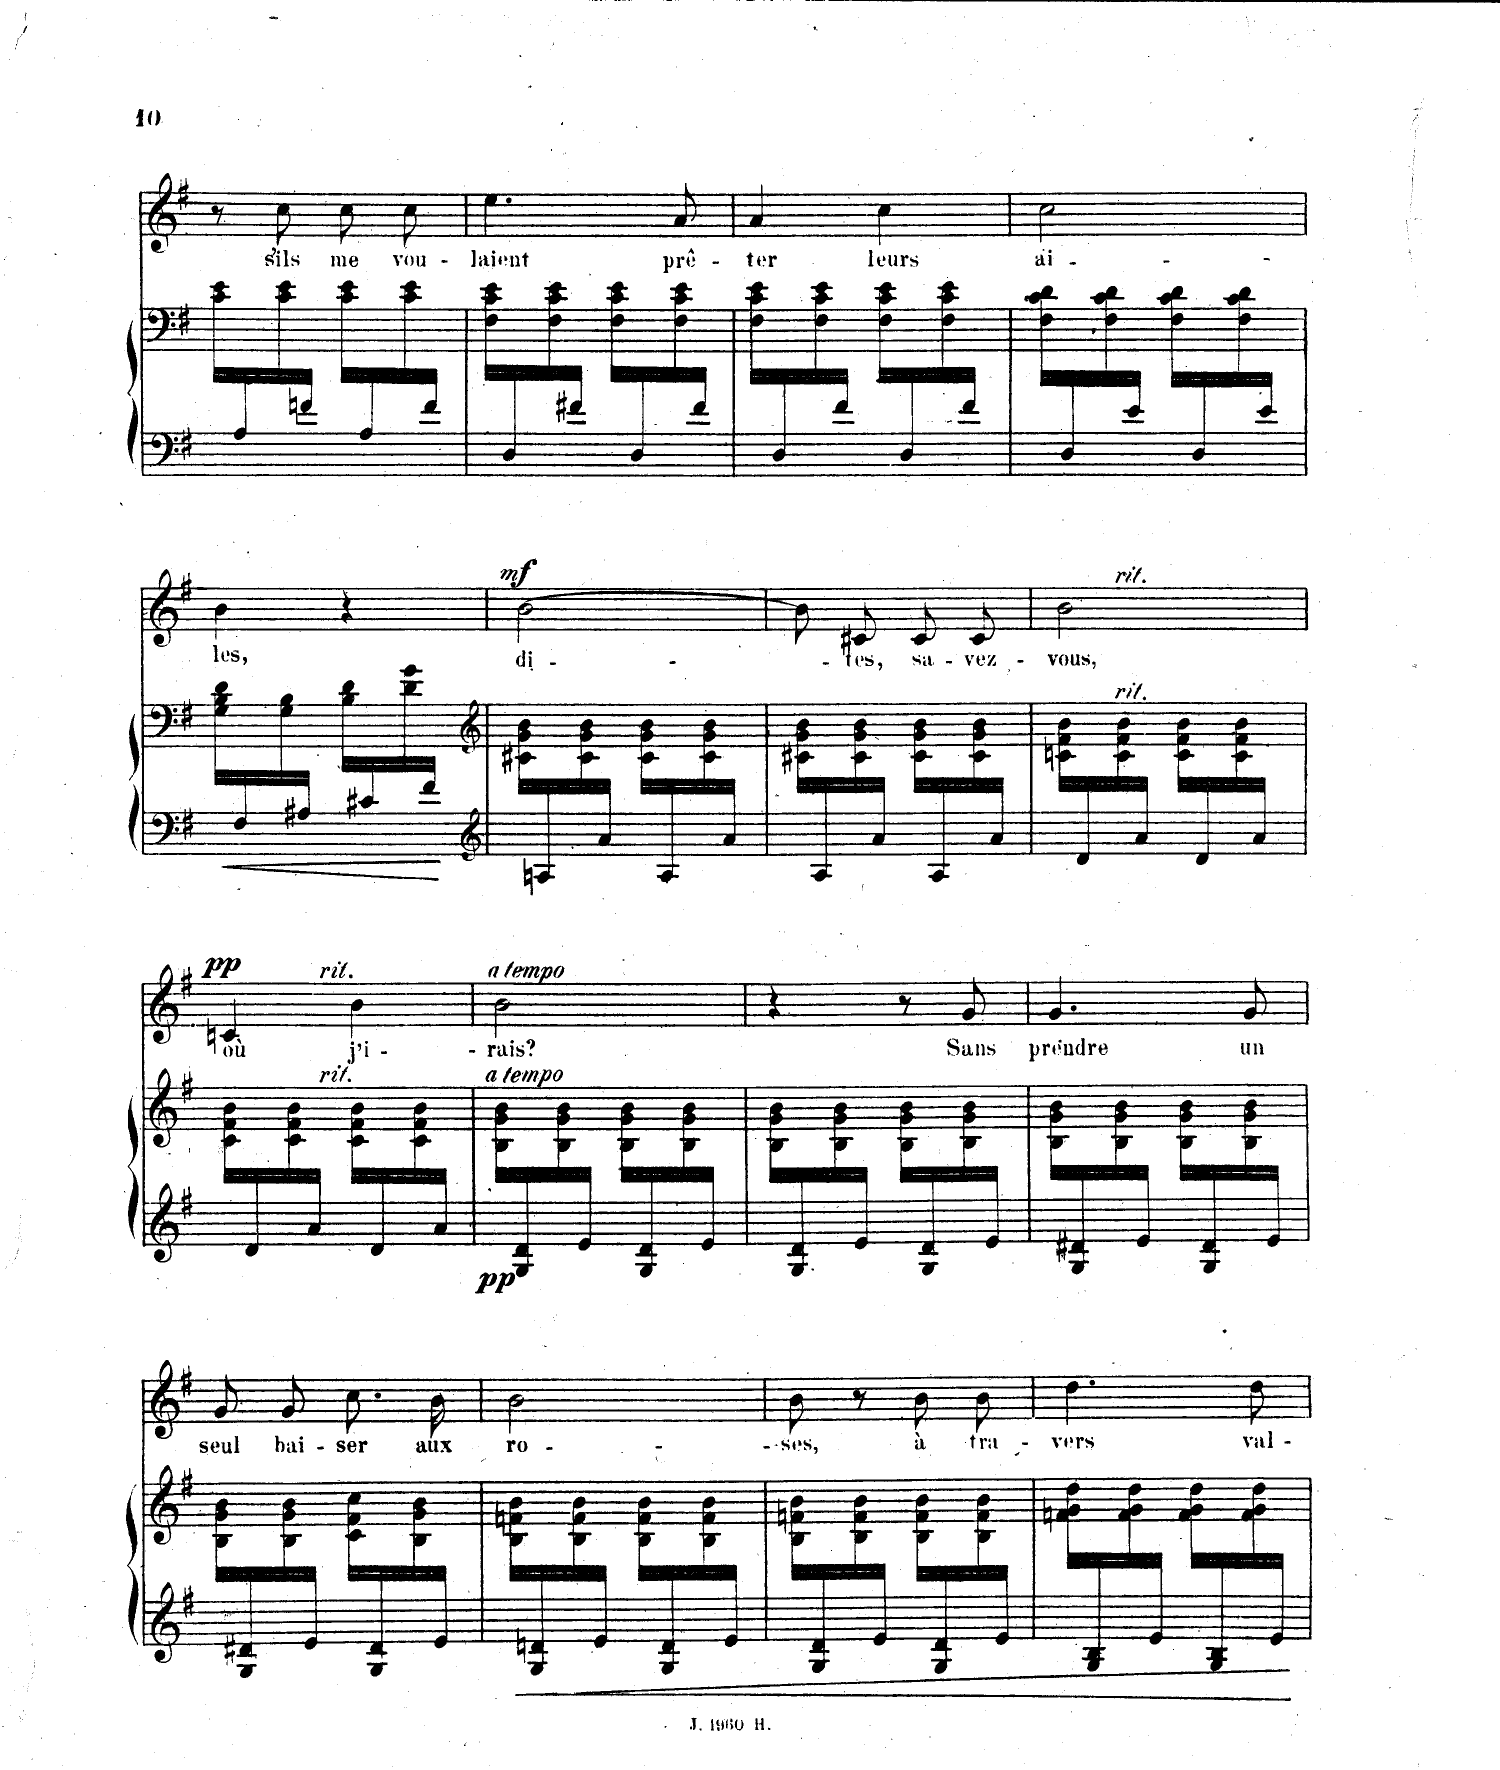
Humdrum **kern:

**kern	**kern	**dynam	**kern	**text	**dynam
*part2	*part2	*part2	*part1	*part1	*part1
*staff3	*staff2	*staff2/3	*staff1	*staff1	*staff1
*I"Piano	*	*	*I"Chant Voice	*	*
*I'Pno	*	*	*	*	*
*clefF4	*clefF4	*	*clefG2	*	*
*k[f#]	*k[f#]	*	*k[f#]	*	*
*M2/4	*M2/4	*	*M2/4	*	*
=29	=29	=29	=29	=29	=29
*^	*	*	*	*	*
16ryy	2ryy	16c\ 16e\LL	.	8r	.	.
16A/	.	16ryy	.	.	.	.
16ryy	.	16c\ 16e\	.	8cc\	S'ils	.
16fn/JJ	.	16ryy	.	.	.	.
16ryy	.	16c\ 16e\LL	.	8cc\L	me	.
16A/	.	16ryy	.	.	.	.
16ryy	.	16c\ 16e\	.	8cc\J	vou-	.
16f/JJ	.	16ryy	.	.	.	.
=30	=30	=30	=30	=30	=30	=30
16ryy	2ryy	16F#\ 16c\ 16e\LL	.	4.ee\	-laient	.
16D/	.	16ryy	.	.	.	.
16ryy	.	16F#\ 16c\ 16e\	.	.	.	.
16f#X/JJ	.	16ryy	.	.	.	.
16ryy	.	16F#\ 16c\ 16e\LL	.	.	.	.
16D/	.	16ryy	.	.	.	.
16ryy	.	16F#\ 16c\ 16e\	.	8a/	prê-	.
16f#/JJ	.	16ryy	.	.	.	.
=31	=31	=31	=31	=31	=31	=31
16ryy	2ryy	16F#\ 16c\ 16e\LL	.	4a/	-ter	.
16D/	.	16ryy	.	.	.	.
16ryy	.	16F#\ 16c\ 16e\	.	.	.	.
16f#/JJ	.	16ryy	.	.	.	.
16ryy	.	16F#\ 16c\ 16e\LL	.	4cc\	leurs	.
16D/	.	16ryy	.	.	.	.
16ryy	.	16F#\ 16c\ 16e\	.	.	.	.
16f#/JJ	.	16ryy	.	.	.	.
=32	=32	=32	=32	=32	=32	=32
16ryy	2ryy	16F#\ 16c\ 16d\LL	.	2cc\	ai-	.
16D/	.	16ryy	.	.	.	.
16ryy	.	16F#\ 16c\ 16d\	.	.	.	.
16e/JJ	.	16ryy	.	.	.	.
16ryy	.	16F#\ 16c\ 16d\LL	.	.	.	.
16D/	.	16ryy	.	.	.	.
16ryy	.	16F#\ 16c\ 16d\	.	.	.	.
16e/JJ	.	16ryy	.	.	.	.
=33	=33	=33	=33	=33	=33	=33
16ryy	2ryy	16G\ 16B\ 16d\LL	.	4b\	-- les,	.
16F#/	.	16ryy	.	.	.	.
16ryy	.	16G\ 16B\	.	.	.	.
16A#X/JJ	.	16ryy	.	.	.	.
16ryy	.	16B\ 16d\LL	.	4r	.	.
16c#X/	.	16ryy	.	.	.	.
16ryy	.	16d\ 16g\	.	.	.	.
16f#/JJ	.	16ryy	.	.	.	.
=34	=34	=34	=34	=34	=34	=34
*clefG2	*	*clefG2	*	*	*	*
!	!	!	!	!	!	!LO:DY:a
16ryy	2ryy	16c#X\ 16g\ 16b\LL	.	[2b\	di-	mf
16An/	.	16ryy	.	.	.	.
16ryy	.	16c#\ 16g\ 16b\	.	.	.	.
16a/JJ	.	16ryy	.	.	.	.
16ryy	.	16c#\ 16g\ 16b\LL	.	.	.	.
16A/	.	16ryy	.	.	.	.
16ryy	.	16c#\ 16g\ 16b\	.	.	.	.
16a/JJ	.	16ryy	.	.	.	.
=35	=35	=35	=35	=35	=35	=35
16ryy	2ryy	16c#X\ 16g\ 16b\LL	.	8b/L]	.	.
16A/	.	16ryy	.	.	.	.
16ryy	.	16c#\ 16g\ 16b\	.	8c#X/J	-tes,	.
16a/JJ	.	16ryy	.	.	.	.
16ryy	.	16c#\ 16g\ 16b\LL	.	8c#/L	sa-	.
16A/	.	16ryy	.	.	.	.
16ryy	.	16c#\ 16g\ 16b\	.	8c#/J	-vez-	.
16a/JJ	.	16ryy	.	.	.	.
=36	=36	=36	=36	=36	=36	=36
*	*	*	*	*^	*	*
16ryy	2ryy	16cn\ 16f#\ 16b\LL	.	2b\	8ryy	-vous,	.
16d/	.	16ryy	.	.	.	.	.
!	!	!	!	!	!LO:TX:a:i:t=rit.	!	!
!	!	!LO:TX:i:t=rit.	!	!	!	!	!
16ryy	.	16c\ 16f#\ 16b\	.	.	4.ryy	.	.
16a/JJ	.	16ryy	.	.	.	.	.
16ryy	.	16c\ 16f#\ 16b\LL	.	.	.	.	.
16d/	.	16ryy	.	.	.	.	.
16ryy	.	16c\ 16f#\ 16b\	.	.	.	.	.
16a/JJ	.	16ryy	.	.	.	.	.
=37	=37	=37	=37	=37	=37	=37	=37
!	!	!	!	!	!	!	!LO:DY:a
*	*	*	*	*v	*v	*	*
16ryy	2ryy	16c\ 16f#\ 16b\LL	.	4c/	où	pp
16d/	.	16ryy	.	.	.	.
16ryy	.	16c\ 16f#\ 16b\	.	.	.	.
16a/JJ	.	16ryy	.	.	.	.
!	!	!	!	!LO:TX:a:i:t=rit.	!	!
!	!	!LO:TX:i:t=rit.	!	!	!	!
16ryy	.	16c\ 16f#\ 16b\LL	.	4b\	j’i-	.
16d/	.	16ryy	.	.	.	.
16ryy	.	16c\ 16f#\ 16b\	.	.	.	.
16a/JJ	.	16ryy	.	.	.	.
=38	=38	=38	=38	=38	=38	=38
!	!	!	!	!LO:TX:a:i:t=a tempo	!	!
!	!	!LO:TX:i:t=a tempo	!	!	!	!
!	!	!	!LO:DY:b=2	!	!	!
16ryy	2ryy	16B\ 16g\ 16b\LL	pp	2b\	-rais?	.
16G/ 16d/	.	16ryy	.	.	.	.
16ryy	.	16B\ 16g\ 16b\	.	.	.	.
16e/JJ	.	16ryy	.	.	.	.
16ryy	.	16B\ 16g\ 16b\LL	.	.	.	.
16G/ 16d/	.	16ryy	.	.	.	.
16ryy	.	16B\ 16g\ 16b\	.	.	.	.
16e/JJ	.	16ryy	.	.	.	.
=39	=39	=39	=39	=39	=39	=39
16ryy	2ryy	16B\ 16g\ 16b\LL	.	4r	.	.
16G/ 16d/	.	16ryy	.	.	.	.
16ryy	.	16B\ 16g\ 16b\	.	.	.	.
16e/JJ	.	16ryy	.	.	.	.
16ryy	.	16B\ 16g\ 16b\LL	.	8r	.	.
16G/ 16d/	.	16ryy	.	.	.	.
16ryy	.	16B\ 16g\ 16b\	.	8g/	Sans	.
16e/JJ	.	16ryy	.	.	.	.
=40	=40	=40	=40	=40	=40	=40
16ryy	2ryy	16B\ 16g\ 16b\LL	.	4.g/	prendre	.
16G/ 16d#X/	.	16ryy	.	.	.	.
16ryy	.	16B\ 16g\ 16b\	.	.	.	.
16e/JJ	.	16ryy	.	.	.	.
16ryy	.	16B\ 16g\ 16b\LL	.	.	.	.
16G/ 16d#/	.	16ryy	.	.	.	.
16ryy	.	16B\ 16g\ 16b\	.	8g/	un	.
16e/JJ	.	16ryy	.	.	.	.
=41	=41	=41	=41	=41	=41	=41
16ryy	2ryy	16B\ 16g\ 16b\LL	.	8g/L	seul	.
16G/ 16d#X/	.	16ryy	.	.	.	.
16ryy	.	16B\ 16g\ 16b\	.	8g/J	bai-	.
16e/JJ	.	16ryy	.	.	.	.
16ryy	.	16c\ 16f#\ 16cc\LL	.	8.cc\L	-ser	.
16G/ 16d#/	.	16ryy	.	.	.	.
16ryy	.	16B\ 16g\ 16b\	.	.	.	.
16e/JJ	.	16ryy	.	16b\Jk	aux	.
=42	=42	=42	=42	=42	=42	=42
16ryy	2ryy	16B\ 16fn\ 16b\LL	.	2b\	ro-	.
16G/ 16dn/	.	16ryy	.	.	.	.
16ryy	.	16B\ 16f\ 16b\	.	.	.	.
16e/JJ	.	16ryy	.	.	.	.
16ryy	.	16B\ 16f\ 16b\LL	.	.	.	.
16G/ 16d/	.	16ryy	.	.	.	.
16ryy	.	16B\ 16f\ 16b\	.	.	.	.
16e/JJ	.	16ryy	.	.	.	.
=43	=43	=43	=43	=43	=43	=43
16ryy	2ryy	16B\ 16fn\ 16b\LL	.	8b\	-ses,	.
16G/ 16d/	.	16ryy	.	.	.	.
16ryy	.	16B\ 16f\ 16b\	.	8r	.	.
16e/JJ	.	16ryy	.	.	.	.
16ryy	.	16B\ 16f\ 16b\LL	.	8b\L	à	.
16G/ 16d/	.	16ryy	.	.	.	.
16ryy	.	16B\ 16f\ 16b\	.	8b\J	tra-	.
16e/JJ	.	16ryy	.	.	.	.
=44	=44	=44	=44	=44	=44	=44
16ryy	2ryy	16fn\ 16g\ 16dd\LL	.	4.dd\	-vers	.
16G/ 16B/	.	16ryy	.	.	.	.
16ryy	.	16f\ 16g\ 16dd\	.	.	.	.
16e/JJ	.	16ryy	.	.	.	.
16ryy	.	16f\ 16g\ 16dd\LL	.	.	.	.
16G/ 16B/	.	16ryy	.	.	.	.
16ryy	.	16f\ 16g\ 16dd\	.	8dd\	val-	.
16e/JJ	.	16ryy	.	.	.	.
*v	*v	*	*	*	*	*
=	=	=	=	=	=
*-	*-	*-	*-	*-	*-
